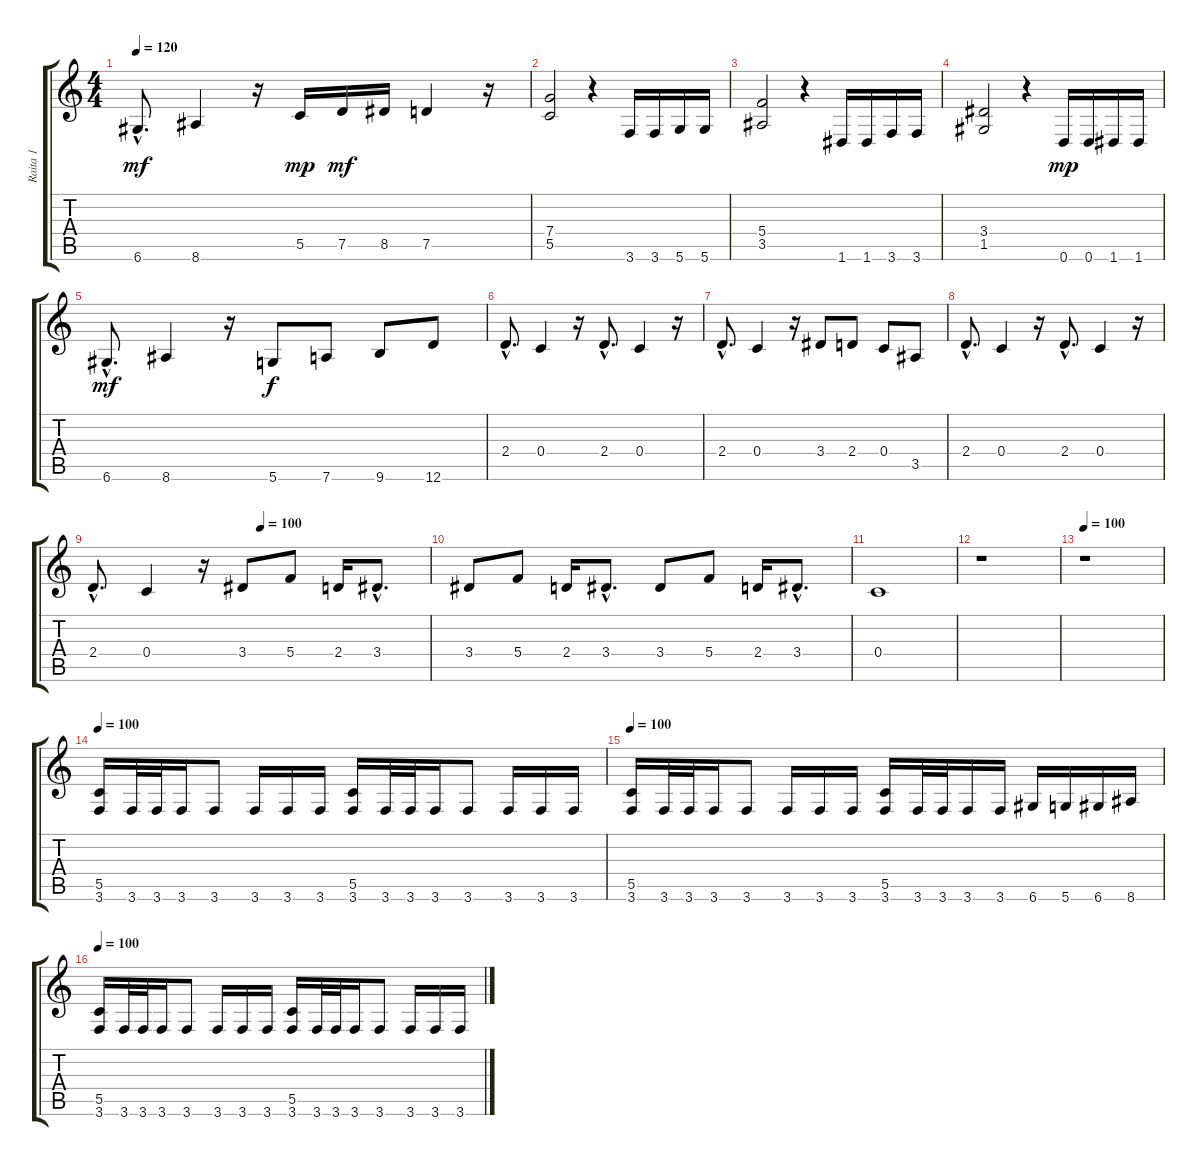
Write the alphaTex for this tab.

\track ("Raita 1" "Raita 1") {instrument overdrivenguitar}
\staff {score tabs}
\tuning (D4 A3 F3 C3 G2 D2) {hide}
\ts (4 4)
\tempo 120
\clef g2
\ks c
6.6{hac}.8{d dy mf} 8.6.4 r.16 5.5.16{dy mp} 7.5.16{dy mf} 8.5.16 7.5.4 r.16 |
(7.4 5.5).2 r.4 3.6.16 3.6.16 5.6.16 5.6.16 |
(5.4 3.5).2 r.4 1.6.16 1.6.16 3.6.16 3.6.16 |
(3.4 1.5).2 r.4 0.6.16{dy mp} 0.6.16 1.6.16 1.6.16 |
6.6{hac}.8{d dy mf} 8.6.4 r.16 5.6.8{dy f} 7.6.8 9.6.8 12.6.8 |
2.4{hac}.8{d} 0.4.4 r.16 2.4{hac}.8{d} 0.4.4 r.16 |
2.4{hac}.8{d} 0.4.4 r.16 3.4.8 2.4.8 0.4.8 3.5.8 |
2.4{hac}.8{d} 0.4.4 r.16 2.4{hac}.8{d} 0.4.4 r.16 |
\tempo (100 0.5)
2.4{hac}.8{d} 0.4.4 r.16 3.4.8 5.4.8 2.4.16 3.4{hac}.8{d} |
3.4.8 5.4.8 2.4.16 3.4{hac}.8{d} 3.4.8 5.4.8 2.4.16 3.4{hac}.8{d} |
0.4.1 |
r.1 |
\tempo 100
r.1 |
\tempo 100
(5.5 3.6).16 3.6.32 3.6.32 3.6.16 3.6.8 3.6.16 3.6.16 3.6.16 (5.5 3.6).16 3.6.32 3.6.32 3.6.16 3.6.8 3.6.16 3.6.16 3.6.16 |
\tempo 100
(5.5 3.6).16 3.6.32 3.6.32 3.6.16 3.6.8 3.6.16 3.6.16 3.6.16 (5.5 3.6).16 3.6.32 3.6.32 3.6.16 3.6.16 6.6.16 5.6.16 6.6.16 8.6.16 |
\tempo 100
(5.5 3.6).16 3.6.32 3.6.32 3.6.16 3.6.8 3.6.16 3.6.16 3.6.16 (5.5 3.6).16 3.6.32 3.6.32 3.6.16 3.6.8 3.6.16 3.6.16 3.6.16
